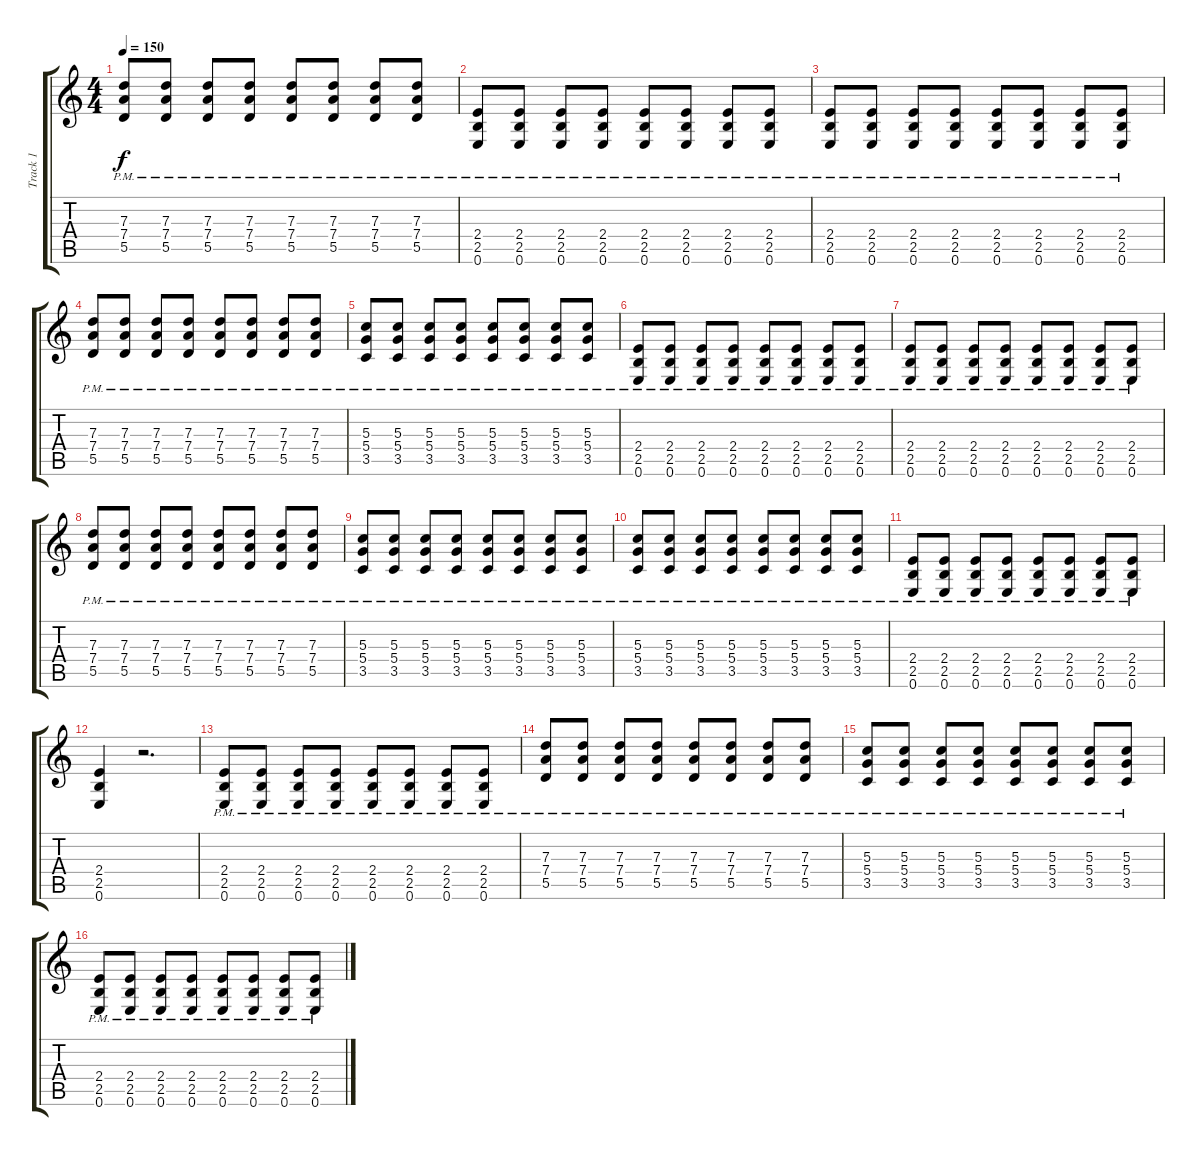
\track ("Track 1" "Track 1") {instrument distortionguitar}
\staff {score tabs}
\tuning (E4 B3 G3 D3 A2 E2) {hide}
\ts (4 4)
\tempo 150
\clef g2
\ks c
(7.3{pm} 7.4{pm} 5.5{pm}).8{dy f} (7.3{pm} 7.4{pm} 5.5{pm}).8 (7.3{pm} 7.4{pm} 5.5{pm}).8 (7.3{pm} 7.4{pm} 5.5{pm}).8 (7.3{pm} 7.4{pm} 5.5{pm}).8 (7.3{pm} 7.4{pm} 5.5{pm}).8 (7.3{pm} 7.4{pm} 5.5{pm}).8 (7.3{pm} 7.4{pm} 5.5{pm}).8 |
(2.4{pm} 2.5{pm} 0.6{pm}).8 (2.4{pm} 2.5{pm} 0.6{pm}).8 (2.4{pm} 2.5{pm} 0.6{pm}).8 (2.4{pm} 2.5{pm} 0.6{pm}).8 (2.4{pm} 2.5{pm} 0.6{pm}).8 (2.4{pm} 2.5{pm} 0.6{pm}).8 (2.4{pm} 2.5{pm} 0.6{pm}).8 (2.4{pm} 2.5{pm} 0.6{pm}).8 |
(2.4{pm} 2.5{pm} 0.6{pm}).8 (2.4{pm} 2.5{pm} 0.6{pm}).8 (2.4{pm} 2.5{pm} 0.6{pm}).8 (2.4{pm} 2.5{pm} 0.6{pm}).8 (2.4{pm} 2.5{pm} 0.6{pm}).8 (2.4{pm} 2.5{pm} 0.6{pm}).8 (2.4{pm} 2.5{pm} 0.6{pm}).8 (2.4{pm} 2.5{pm} 0.6{pm}).8 |
(7.3{pm} 7.4{pm} 5.5{pm}).8 (7.3{pm} 7.4{pm} 5.5{pm}).8 (7.3{pm} 7.4{pm} 5.5{pm}).8 (7.3{pm} 7.4{pm} 5.5{pm}).8 (7.3{pm} 7.4{pm} 5.5{pm}).8 (7.3{pm} 7.4{pm} 5.5{pm}).8 (7.3{pm} 7.4{pm} 5.5{pm}).8 (7.3{pm} 7.4{pm} 5.5{pm}).8 |
(5.3{pm} 5.4{pm} 3.5{pm}).8 (5.3{pm} 5.4{pm} 3.5{pm}).8 (5.3{pm} 5.4{pm} 3.5{pm}).8 (5.3{pm} 5.4{pm} 3.5{pm}).8 (5.3{pm} 5.4{pm} 3.5{pm}).8 (5.3{pm} 5.4{pm} 3.5{pm}).8 (5.3{pm} 5.4{pm} 3.5{pm}).8 (5.3{pm} 5.4{pm} 3.5{pm}).8 |
(2.4{pm} 2.5{pm} 0.6{pm}).8 (2.4{pm} 2.5{pm} 0.6{pm}).8 (2.4{pm} 2.5{pm} 0.6{pm}).8 (2.4{pm} 2.5{pm} 0.6{pm}).8 (2.4{pm} 2.5{pm} 0.6{pm}).8 (2.4{pm} 2.5{pm} 0.6{pm}).8 (2.4{pm} 2.5{pm} 0.6{pm}).8 (2.4{pm} 2.5{pm} 0.6{pm}).8 |
(2.4{pm} 2.5{pm} 0.6{pm}).8 (2.4{pm} 2.5{pm} 0.6{pm}).8 (2.4{pm} 2.5{pm} 0.6{pm}).8 (2.4{pm} 2.5{pm} 0.6{pm}).8 (2.4{pm} 2.5{pm} 0.6{pm}).8 (2.4{pm} 2.5{pm} 0.6{pm}).8 (2.4{pm} 2.5{pm} 0.6{pm}).8 (2.4{pm} 2.5{pm} 0.6{pm}).8 |
(7.3{pm} 7.4{pm} 5.5{pm}).8 (7.3{pm} 7.4{pm} 5.5{pm}).8 (7.3{pm} 7.4{pm} 5.5{pm}).8 (7.3{pm} 7.4{pm} 5.5{pm}).8 (7.3{pm} 7.4{pm} 5.5{pm}).8 (7.3{pm} 7.4{pm} 5.5{pm}).8 (7.3{pm} 7.4{pm} 5.5{pm}).8 (7.3{pm} 7.4{pm} 5.5{pm}).8 |
(5.3{pm} 5.4{pm} 3.5{pm}).8 (5.3{pm} 5.4{pm} 3.5{pm}).8 (5.3{pm} 5.4{pm} 3.5{pm}).8 (5.3{pm} 5.4{pm} 3.5{pm}).8 (5.3{pm} 5.4{pm} 3.5{pm}).8 (5.3{pm} 5.4{pm} 3.5{pm}).8 (5.3{pm} 5.4{pm} 3.5{pm}).8 (5.3{pm} 5.4{pm} 3.5{pm}).8 |
(5.3{pm} 5.4{pm} 3.5{pm}).8 (5.3{pm} 5.4{pm} 3.5{pm}).8 (5.3{pm} 5.4{pm} 3.5{pm}).8 (5.3{pm} 5.4{pm} 3.5{pm}).8 (5.3{pm} 5.4{pm} 3.5{pm}).8 (5.3{pm} 5.4{pm} 3.5{pm}).8 (5.3{pm} 5.4{pm} 3.5{pm}).8 (5.3{pm} 5.4{pm} 3.5{pm}).8 |
(2.4{pm} 2.5{pm} 0.6{pm}).8 (2.4{pm} 2.5{pm} 0.6{pm}).8 (2.4{pm} 2.5{pm} 0.6{pm}).8 (2.4{pm} 2.5{pm} 0.6{pm}).8 (2.4{pm} 2.5{pm} 0.6{pm}).8 (2.4{pm} 2.5{pm} 0.6{pm}).8 (2.4{pm} 2.5{pm} 0.6{pm}).8 (2.4{pm} 2.5{pm} 0.6{pm}).8 |
(2.4 2.5 0.6).4 r.2{d} |
(2.4{pm} 2.5{pm} 0.6{pm}).8 (2.4{pm} 2.5{pm} 0.6{pm}).8 (2.4{pm} 2.5{pm} 0.6{pm}).8 (2.4{pm} 2.5{pm} 0.6{pm}).8 (2.4{pm} 2.5{pm} 0.6{pm}).8 (2.4{pm} 2.5{pm} 0.6{pm}).8 (2.4{pm} 2.5{pm} 0.6{pm}).8 (2.4{pm} 2.5{pm} 0.6{pm}).8 |
(7.3{pm} 7.4{pm} 5.5{pm}).8 (7.3{pm} 7.4{pm} 5.5{pm}).8 (7.3{pm} 7.4{pm} 5.5{pm}).8 (7.3{pm} 7.4{pm} 5.5{pm}).8 (7.3{pm} 7.4{pm} 5.5{pm}).8 (7.3{pm} 7.4{pm} 5.5{pm}).8 (7.3{pm} 7.4{pm} 5.5{pm}).8 (7.3{pm} 7.4{pm} 5.5{pm}).8 |
(5.3{pm} 5.4{pm} 3.5{pm}).8 (5.3{pm} 5.4{pm} 3.5{pm}).8 (5.3{pm} 5.4{pm} 3.5{pm}).8 (5.3{pm} 5.4{pm} 3.5{pm}).8 (5.3{pm} 5.4{pm} 3.5{pm}).8 (5.3{pm} 5.4{pm} 3.5{pm}).8 (5.3{pm} 5.4{pm} 3.5{pm}).8 (5.3{pm} 5.4{pm} 3.5{pm}).8 |
(2.4{pm} 2.5{pm} 0.6{pm}).8 (2.4{pm} 2.5{pm} 0.6{pm}).8 (2.4{pm} 2.5{pm} 0.6{pm}).8 (2.4{pm} 2.5{pm} 0.6{pm}).8 (2.4{pm} 2.5{pm} 0.6{pm}).8 (2.4{pm} 2.5{pm} 0.6{pm}).8 (2.4{pm} 2.5{pm} 0.6{pm}).8 (2.4{pm} 2.5{pm} 0.6{pm}).8
